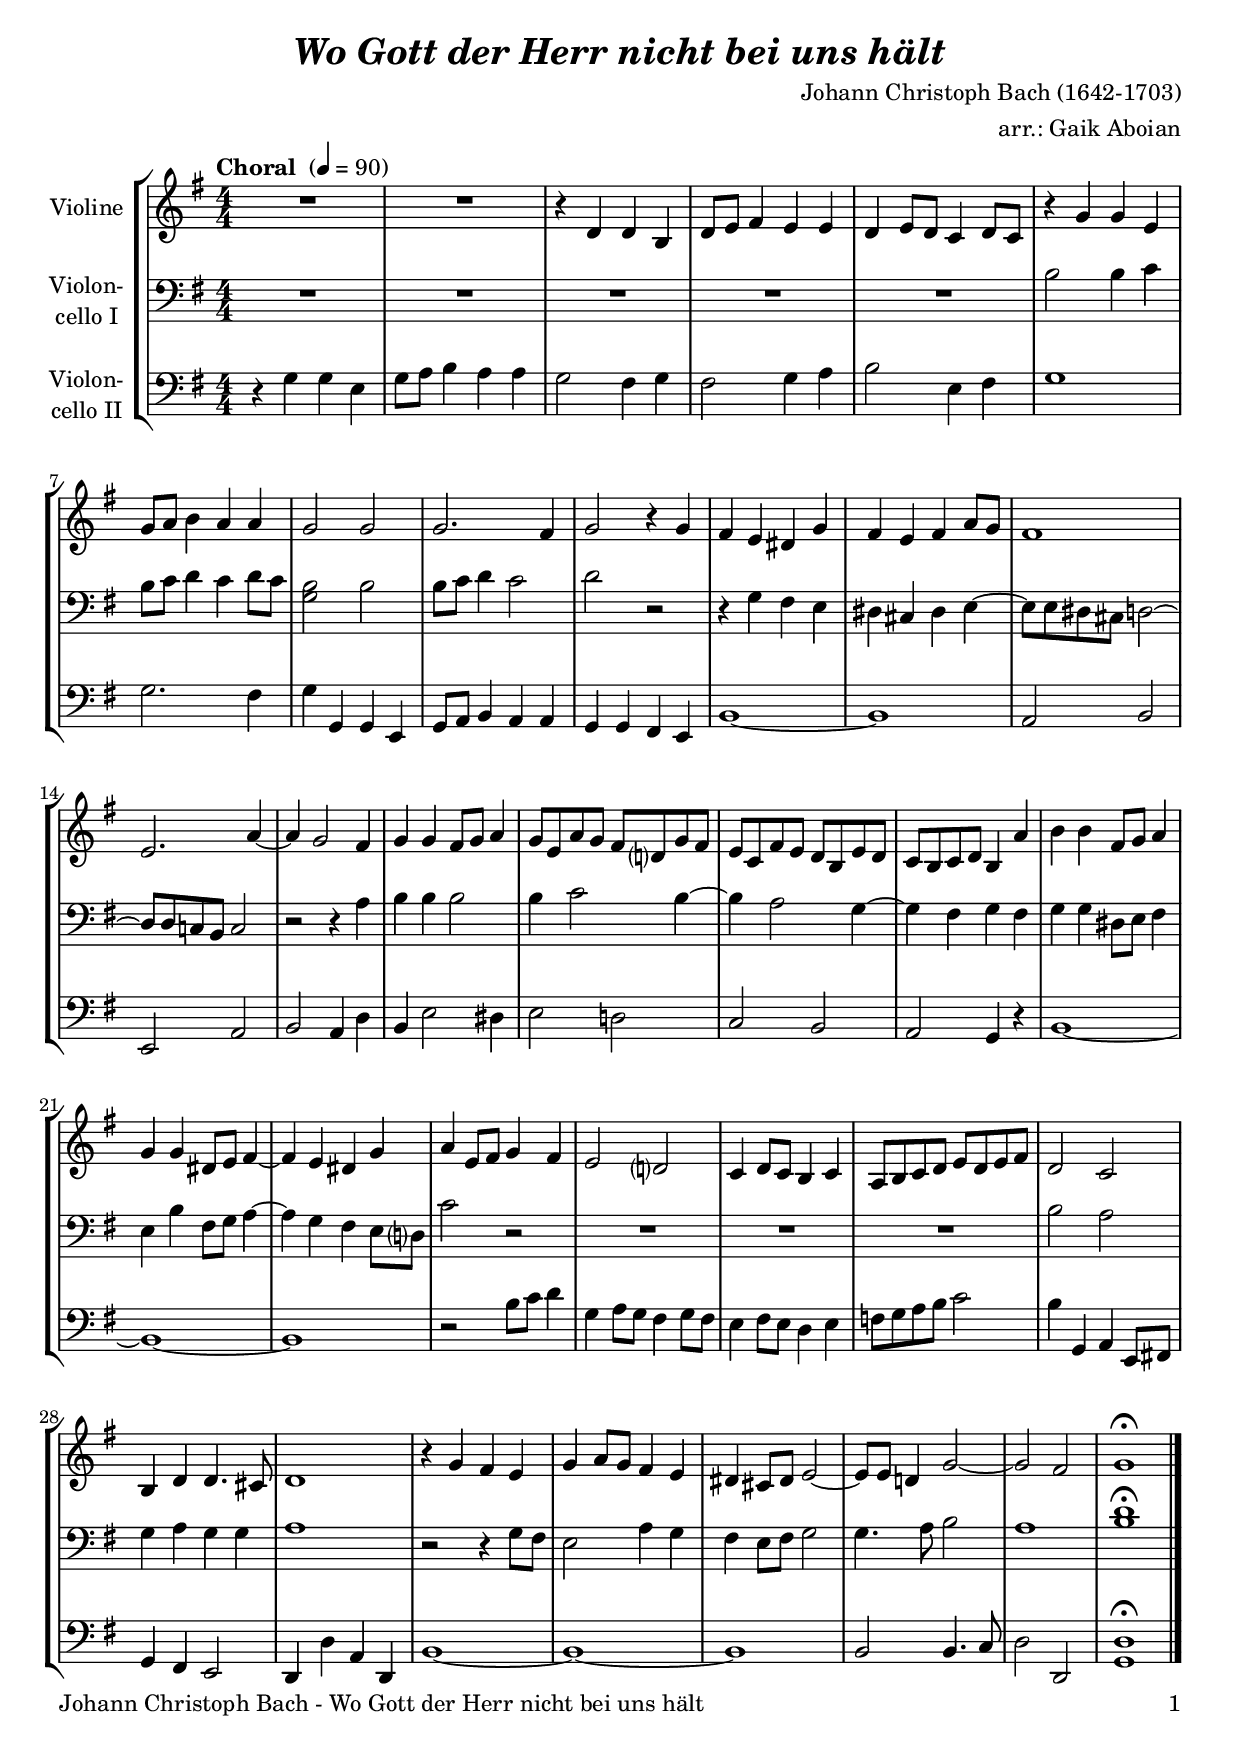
\version "2.18.2"
\include "deutsch.ly"
  
#(set-global-staff-size 20)

\header {
  title     = \markup \bold \italic "Wo Gott der Herr nicht bei uns hält"
  composer  = "Johann Christoph Bach (1642-1703)"
  arranger  = "arr.: Gaik Aboian"
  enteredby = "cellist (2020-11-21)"
%  piece     = ""
}

voiceconsts = {
  \key e \minor
  \time 4/4
  \clef "bass"
  \numericTimeSignature
  % Set default beaming for all staves
%  \set Timing.beamExceptions = #'()
%  \set Timing.baseMoment     = #(ly:make-moment 1 4)
%  \set Timing.beatStructure  = #'(1 1 1 1)
  \tempo "Choral " 4=90
}

micl = "clarinet"
mifl = "flute"
miob = "oboe"
mifh = "french horn"
misx = "tenor sax"
mist = "string ensemble 1"
mivl = "violin"
miba = "cello"

va = \relative c' {
  \voiceconsts
  \clef "treble"
  
  R1*2
  r4 d d h
  d8 e fis4 e e
  d e8 d c4 d8 c
  r4 g' g e
  g8 a h4 a a
  g2 g

  g2. fis4
  g2 r4 g
  fis e dis g
  fis e fis a8 g
  fis1
  e2. a4~
  a g2 fis4
  g g fis8 g a4

  g8 e a g fis d? g fis
  e c fis e d h e d
  c h c d h4 a'
  h h fis8 g a4
  g g dis8 e fis4~
  fis e dis g

  a e8 fis g4 fis
  e2 d?
  c4 d8 c h4 c
  a8 h c d e d e fis
  d2 c
  h4 d d4. cis8
  d1

  r4 g fis e
  g a8 g fis4 e
  dis cis8 dis e2~
  e8 e d!4 g2~
  g fis
  g1\fermata \bar "|."
}

vb = \relative c' {
  \voiceconsts

  R1*5
  h2 h4 c
  h8 c d4 c d8 c
  <g h>2 h

  h8 c d4 c2
  d r
  r4 g, fis e
  dis cis dis e~
  e8 e dis cis d2~
  d8 d c! h c2
  r r4 a'
  h h h2

  h4 c2 h4~
  h a2 g4~
  g fis g fis
  g g dis8 e fis4
  e h' fis8 g a4~
  a g fis e8 d?

  c'2 r
  R1*3
  h2 a
  g4 a g g
  a1

  r2 r4 g8 fis
  e2 a4 g
  fis e8 fis g2
  g4. a8 h2
  a1
  <h d>\fermata \bar "|."
}

vc = \relative c' {
  \voiceconsts

  r4 g g e
  g8 a h4 a a
  g2 fis4 g
  fis2 g4 a
  h2 e,4 fis
  g1
  g2. fis4
  g g, g e

  g8 a h4 a a
  g g fis e
  h'1~
  h
  a2 h
  e, a
  h a4 d
  h e2 dis4

  e2 d!
  c h
  a g4 r
  h1~
  h~
  h

  r2 h'8 c d4
  g, a8 g fis4 g8 fis
  e4 fis8 e d4 e
  f8 g a h c2
  h4 g, a e8 fis!
  g4 fis e2
  d4 d' a d,

  h'1~
  h~
  h
  h2 h4. c8
  d2 d,
  <g d'>1\fermata \bar "|."
}


music = \new StaffGroup <<
      \new Staff {
	\set Staff.midiInstrument = \mivl
	\set Staff.instrumentName = \markup \center-column { "Violine" }
	\transpose e e { \va }
      }

      \new Staff {
	\set Staff.midiInstrument = \miba
	\set Staff.instrumentName = \markup \center-column { "Violon-" "cello I" }
	\transpose e e { \vb }
      }

      \new Staff {
	\set Staff.midiInstrument = \miba
	\set Staff.instrumentName = \markup \center-column { "Violon-" "cello II" }
	\transpose e e { \vc }
      }
>>

\book {
   \paper {
    print-page-number = ##t
    print-first-page-number = ##t
    ragged-last-bottom = ##f
    oddHeaderMarkup = \markup \null
    evenHeaderMarkup = \markup \null
    oddFooterMarkup = \markup {
      \fill-line {
        \on-the-fly #print-page-number-check-first
        "Johann Christoph Bach - Wo Gott der Herr nicht bei uns hält" \fromproperty #'page:page-number-string
      }
    }
    evenFooterMarkup = \oddFooterMarkup
  } \score {
    \music
    \layout {}
  }

  \score {
    \unfoldRepeats \music

    \midi {
      \context {
        \Score
      }
    }
  }
}